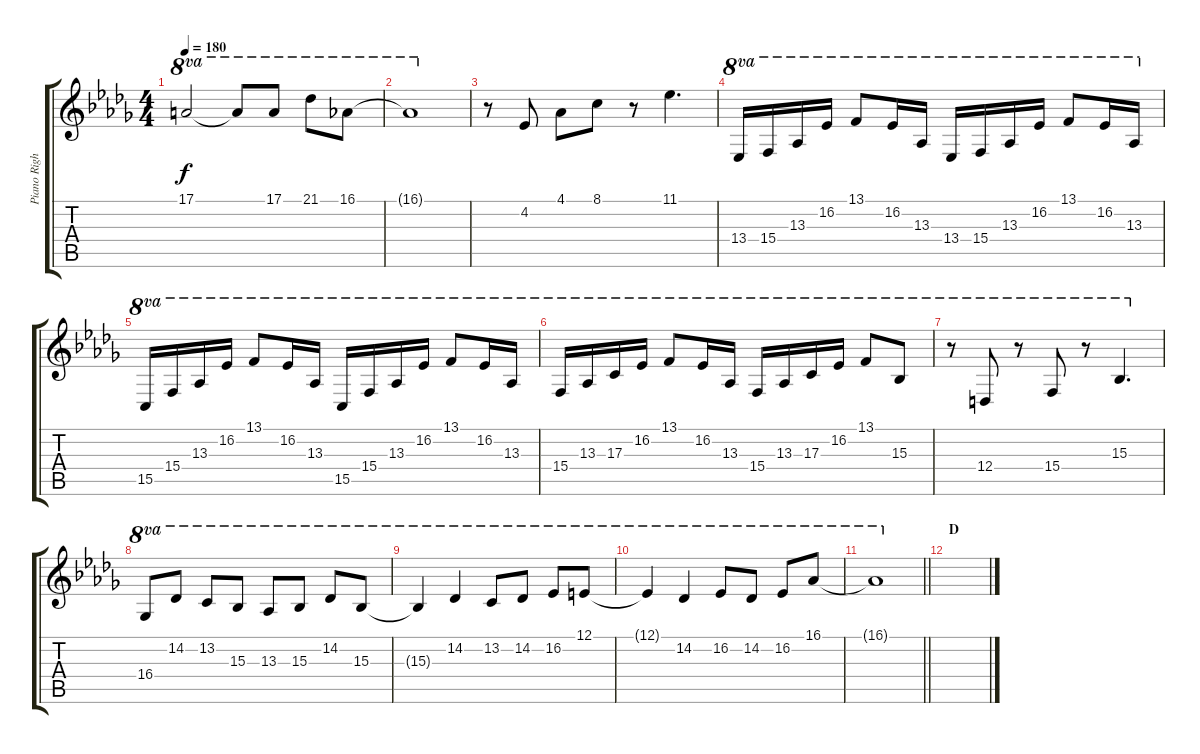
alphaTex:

\track ("Piano Right 2 (Kotobuki Tsumugi)" "Piano Righ") {instrument lead3calliope}
\staff {score tabs}
\tuning (E4 B3 G3 D3 A2 E2) {hide}
\ts (4 4)
\tempo 180
\clef g2
\ks db
17.1{t}.2{ot 8va dy f} 17.1{t}.8{ot 8va} 17.1.8{ot 8va} 21.1.8{ot 8va} 16.1.8{ot 8va} |
16.1{t}.1{ot 8va} |
r.8 4.2.8 4.1.8 8.1.8 r.8 11.1.4{d} |
13.4.16{ot 8va} 15.4.16{ot 8va} 13.3.16{ot 8va} 16.2.16{ot 8va} 13.1.8{ot 8va} 16.2.16{ot 8va} 13.3.16{ot 8va} 13.4.16{ot 8va} 15.4.16{ot 8va} 13.3.16{ot 8va} 16.2.16{ot 8va} 13.1.8{ot 8va} 16.2.16{ot 8va} 13.3.16{ot 8va} |
15.5.16{ot 8va} 15.4.16{ot 8va} 13.3.16{ot 8va} 16.2.16{ot 8va} 13.1.8{ot 8va} 16.2.16{ot 8va} 13.3.16{ot 8va} 15.5.16{ot 8va} 15.4.16{ot 8va} 13.3.16{ot 8va} 16.2.16{ot 8va} 13.1.8{ot 8va} 16.2.16{ot 8va} 13.3.16{ot 8va} |
15.4.16{ot 8va} 13.3.16{ot 8va} 17.3.16{ot 8va} 16.2.16{ot 8va} 13.1.8{ot 8va} 16.2.16{ot 8va} 13.3.16{ot 8va} 15.4.16{ot 8va} 13.3.16{ot 8va} 17.3.16{ot 8va} 16.2.16{ot 8va} 13.1.8{ot 8va} 15.3.8{ot 8va} |
r.8{ot 8va} 12.4.8{ot 8va} r.8{ot 8va} 15.4.8{ot 8va} r.8{ot 8va} 15.3.4{d ot 8va} |
16.4.8{ot 8va} 14.2.8{ot 8va} 13.2.8{ot 8va} 15.3.8{ot 8va} 13.3.8{ot 8va} 15.3.8{ot 8va} 14.2.8{ot 8va} 15.3.8{ot 8va} |
15.3{t}.4{ot 8va} 14.2.4{ot 8va} 13.2.8{ot 8va} 14.2.8{ot 8va} 16.2.8{ot 8va} 12.1.8{ot 8va} |
12.1{t}.4{ot 8va} 14.2.4{ot 8va} 16.2.8{ot 8va} 14.2.8{ot 8va} 16.2.8{ot 8va} 16.1.8{ot 8va} |
\barLineRight lightlight
16.1{t}.1{ot 8va} |
\section ("" "D")
